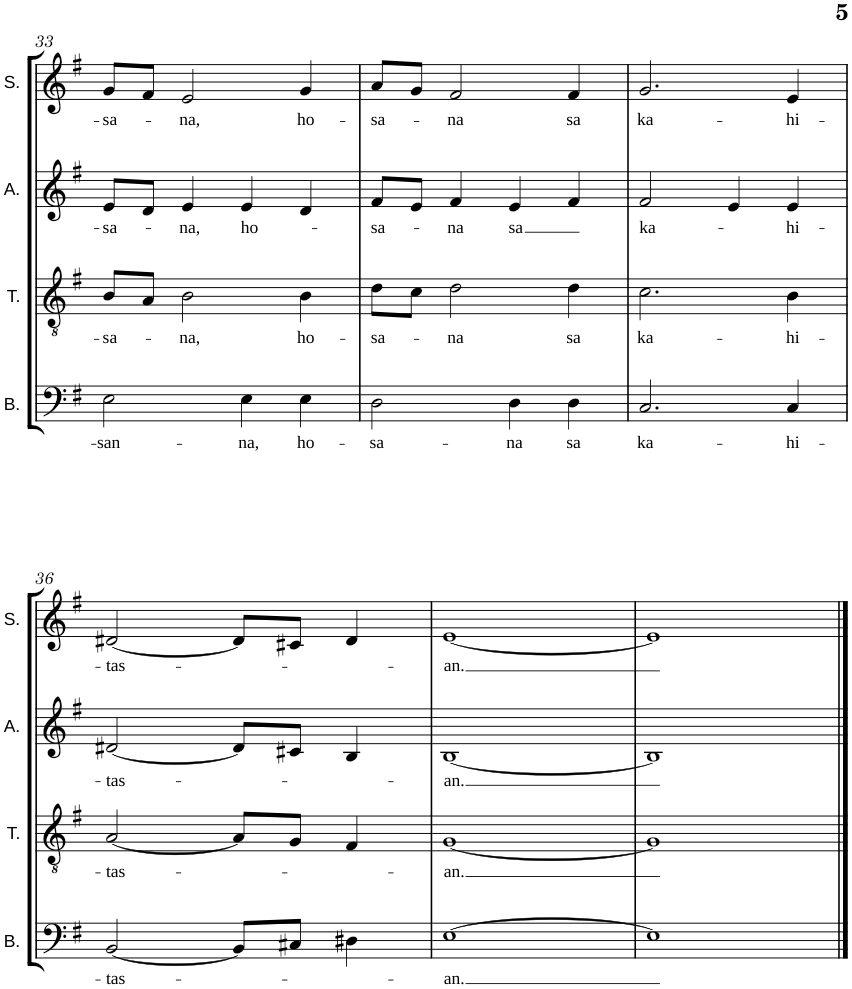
**kern	**text	**kern	**text	**kern	**text	**kern	**text
*part4	*part4	*part3	*part3	*part2	*part2	*part1	*part1
*staff4	*staff4	*staff3	*staff3	*staff2	*staff2	*staff1	*staff1
*I"Bass	*	*I"Tenor	*	*I"Alto	*	*I"Soprano	*
*I'B.	*	*I'T.	*	*I'A.	*	*I'S.	*
!!LO:PB:g=z
*clefF4	*	*clefGv2	*	*clefG2	*	*clefG2	*
*k[f#]	*	*k[f#]	*	*k[f#]	*	*k[f#]	*
*M4/4	*	*M4/4	*	*M4/4	*	*M4/4	*
=33	=33	=33	=33	=33	=33	=33	=33
!	!LO:LY:b	!	!LO:LY:b	!	!LO:LY:b	!	!LO:LY:b
2E\	-san-	8B/L	-sa-	8e/L	-sa-	8g/L	-sa-
.	.	8A/J	.	8d/J	.	8f#/J	.
!	!	!	!LO:LY:b	!	!LO:LY:b	!	!LO:LY:b
.	.	2B\	-na,	4e/	-na,	2e/	-na,
!	!LO:LY:b	!	!	!	!LO:LY:b	!	!
4E\	-na,	.	.	4e/	ho-	.	.
!	!LO:LY:b	!	!LO:LY:b	!	!	!	!LO:LY:b
4E\	ho-	4B\	ho-	4d/	.	4g/	ho-
=34	=34	=34	=34	=34	=34	=34	=34
!	!LO:LY:b	!	!LO:LY:b	!	!LO:LY:b	!	!LO:LY:b
2D\	-sa-	8d\L	-sa-	8f#/L	-sa-	8a/L	-sa-
.	.	8c\J	.	8e/J	.	8g/J	.
!	!	!	!LO:LY:b	!	!LO:LY:b	!	!LO:LY:b
.	.	2d\	-na	4f#/	-na	2f#/	-na
!	!LO:LY:b	!	!	!	!LO:LY:b	!	!
4D\	-na	.	.	4e/	sa	.	.
!	!LO:LY:b	!	!LO:LY:b	!	!	!	!LO:LY:b
4D\	sa	4d\	sa	4f#/	.	4f#/	sa
=35	=35	=35	=35	=35	=35	=35	=35
!	!LO:LY:b	!	!LO:LY:b	!	!LO:LY:b	!	!LO:LY:b
2.C/	ka-	2.c\	ka-	2f#/	ka-	2.g/	ka-
.	.	.	.	4e/	.	.	.
!	!LO:LY:b	!	!LO:LY:b	!	!LO:LY:b	!	!LO:LY:b
4C/	-hi-	4B\	-hi-	4e/	-hi-	4e/	-hi-
!!LO:LB:g=z
=36	=36	=36	=36	=36	=36	=36	=36
!	!LO:LY:b	!	!LO:LY:b	!	!LO:LY:b	!	!LO:LY:b
[2BB/	-tas-	[2A/	-tas-	[2d#X/	-tas-	[2d#X/	-tas-
8BB/L]	.	8A/L]	.	8d#/L]	.	8d#/L]	.
8C#X/J	.	8G/J	.	8c#X/J	.	8c#X/J	.
4D#X\	.	4F#/	.	4B/	.	4d#/	.
=37	=37	=37	=37	=37	=37	=37	=37
!	!LO:LY:b	!	!LO:LY:b	!	!LO:LY:b	!	!LO:LY:b
[1E	-an.	[1G	-an.	[1B	-an.	[1e	-an.
=38	=38	=38	=38	=38	=38	=38	=38
1E]	.	1G]	.	1B]	.	1e]	.
==	==	==	==	==	==	==	==
*-	*-	*-	*-	*-	*-	*-	*-
